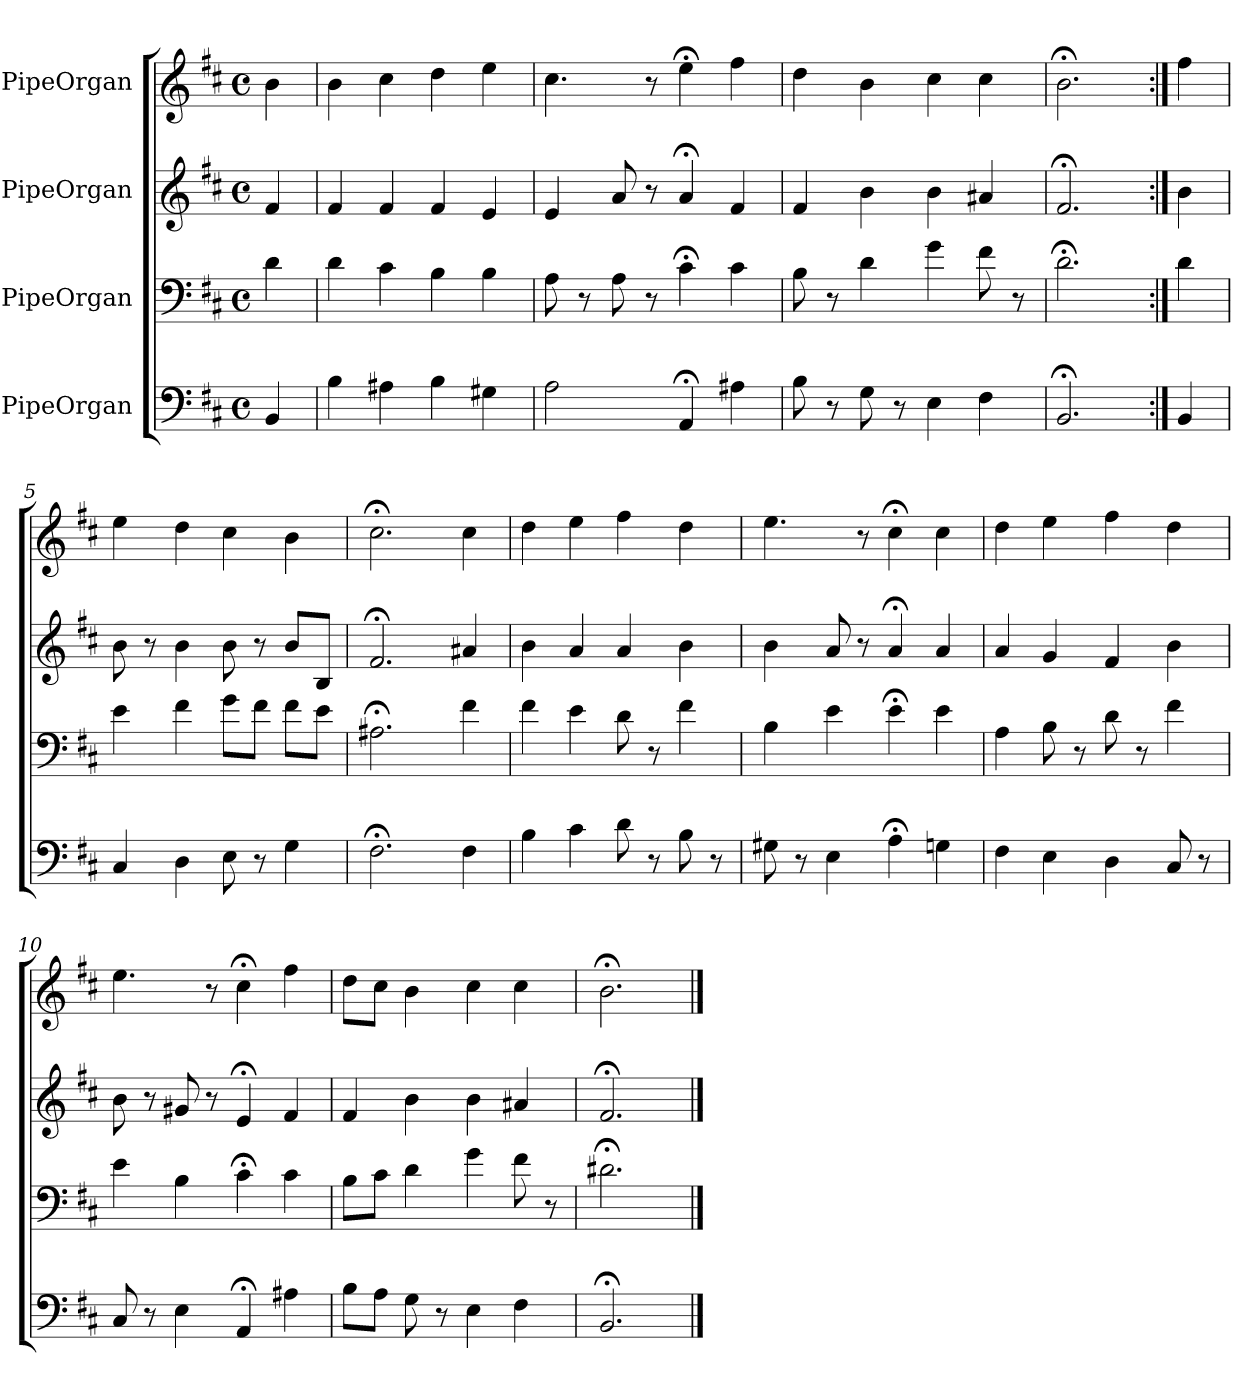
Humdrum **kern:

**kern	**kern	**kern	**kern
*part4	*part3	*part2	*part1
*staff4	*staff3	*staff2	*staff1
*I"PipeOrgan	*I"PipeOrgan	*I"PipeOrgan	*I"PipeOrgan
*clefF4	*clefF4	*clefG2	*clefG2
*k[f#c#]	*k[f#c#]	*k[f#c#]	*k[f#c#]
*b:	*b:	*b:	*b:
*M4/4	*M4/4	*M4/4	*M4/4
*met(c)	*met(c)	*met(c)	*met(c)
*MM60	*MM60	*MM60	*MM60
=	=	=	=
4BB	4d	4f#	4b
=1	=1	=1	=1
4B	4d	4f#	4b
4A#X	4c#	4f#	4cc#
4B	4B	4f#	4dd
4G#X	4B	4e	4ee
=2	=2	=2	=2
2A	8A	4e	4.cc#
.	8r	.	.
.	8A	8a	.
.	8r	8r	8r
4AA;<	4c#;<	4a;<	4ee;<
4A#X	4c#	4f#	4ff#
=3	=3	=3	=3
8B	8B	4f#	4dd
8r	8r	.	.
8G	4d	4b	4b
8r	.	.	.
4E	4g	4b	4cc#
4F#	8f#	4a#X	4cc#
.	8r	.	.
=4	=4	=4	=4
2.BB;<	2.d;<	2.f#;<	2.b;<
=:|!	=:|!	=:|!	=:|!
4BB	4d	4b	4ff#
=5	=5	=5	=5
4C#	4e	8b	4ee
.	.	8r	.
4D	4f#	4b	4dd
8E	8g\L	8b	4cc#
8r	8f#\J	8r	.
4G	8f#\L	8b/L	4b
.	8e\J	8B/J	.
=6	=6	=6	=6
2.F#;<	2.A#X;<	2.f#;<	2.cc#;<
4F#	4f#	4a#X	4cc#
=7	=7	=7	=7
4B	4f#	4b	4dd
4c#	4e	4a	4ee
8d	8d	4a	4ff#
8r	8r	.	.
8B	4f#	4b	4dd
8r	.	.	.
=8	=8	=8	=8
8G#X	4B	4b	4.ee
8r	.	.	.
4E	4e	8a	.
.	.	8r	8r
4A;<	4e;<	4a;<	4cc#;<
4Gn	4e	4a	4cc#
=9	=9	=9	=9
4F#	4A	4a	4dd
4E	8B	4g	4ee
.	8r	.	.
4D	8d	4f#	4ff#
.	8r	.	.
8C#	4f#	4b	4dd
8r	.	.	.
=10	=10	=10	=10
8C#	4e	8b	4.ee
8r	.	8r	.
4E	4B	8g#X	.
.	.	8r	8r
4AA;<	4c#;<	4e;<	4cc#;<
4A#X	4c#	4f#	4ff#
=11	=11	=11	=11
8B\L	8B\L	4f#	8dd\L
8A\J	8c#\J	.	8cc#\J
8G	4d	4b	4b
8r	.	.	.
4E	4g	4b	4cc#
4F#	8f#	4a#X	4cc#
.	8r	.	.
=12	=12	=12	=12
2.BB;<	2.d#X;<	2.f#;<	2.b;<
==	==	==	==
*-	*-	*-	*-
